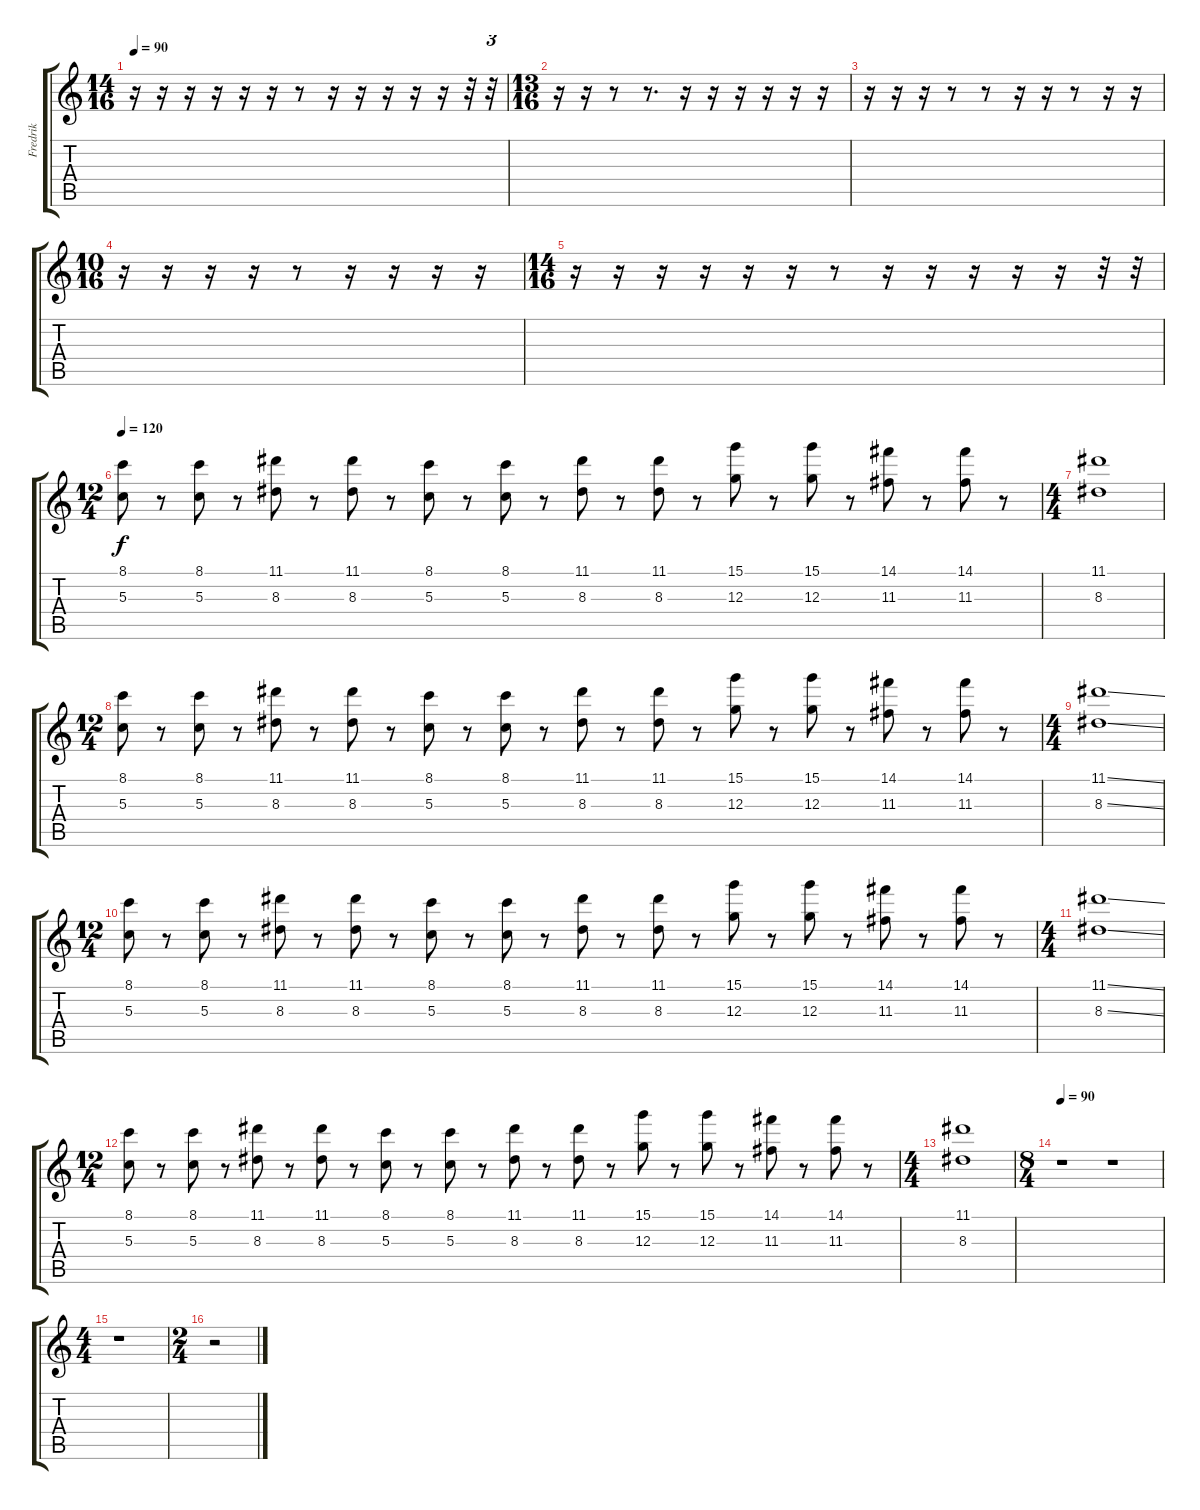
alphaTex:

\track ("Fredrik" "Fredrik") {instrument electricguitarjazz}
\staff {score tabs}
\tuning (E4 B3 G3 D3 A2 E2) {hide}
\ts (14 16)
\tempo 90
\clef g2
\ks c
r.16{dy f} r.16 r.16 r.16 r.16 r.16 r.8 r.16 r.16 r.16 r.16 r.16 r.32 r.32{tu (3 2)} |
\ts (13 16)
r.16 r.16 r.8 r.8{d} r.16 r.16 r.16 r.16 r.16 r.16 |
r.16 r.16 r.16 r.8 r.8 r.16 r.16 r.8 r.16 r.16 |
\ts (10 16)
r.16 r.16 r.16 r.16 r.8 r.16 r.16 r.16 r.16 |
\ts (14 16)
r.16 r.16 r.16 r.16 r.16 r.16 r.8 r.16 r.16 r.16 r.16 r.16 r.32 r.32{tu (3 2)} |
\ts (12 4)
\tempo 120
(8.1 5.3).8 r.8 (8.1 5.3).8 r.8 (11.1 8.3).8 r.8 (11.1 8.3).8 r.8 (8.1 5.3).8 r.8 (8.1 5.3).8 r.8 (11.1 8.3).8 r.8 (11.1 8.3).8 r.8 (15.1 12.3).8 r.8 (15.1 12.3).8 r.8 (14.1 11.3).8 r.8 (14.1 11.3).8 r.8 |
\ts (4 4)
(11.1 8.3).1 |
\ts (12 4)
(8.1 5.3).8 r.8 (8.1 5.3).8 r.8 (11.1 8.3).8 r.8 (11.1 8.3).8 r.8 (8.1 5.3).8 r.8 (8.1 5.3).8 r.8 (11.1 8.3).8 r.8 (11.1 8.3).8 r.8 (15.1 12.3).8 r.8 (15.1 12.3).8 r.8 (14.1 11.3).8 r.8 (14.1 11.3).8 r.8 |
\ts (4 4)
(11.1{ss} 8.3{ss}).1 |
\ts (12 4)
(8.1 5.3).8 r.8 (8.1 5.3).8 r.8 (11.1 8.3).8 r.8 (11.1 8.3).8 r.8 (8.1 5.3).8 r.8 (8.1 5.3).8 r.8 (11.1 8.3).8 r.8 (11.1 8.3).8 r.8 (15.1 12.3).8 r.8 (15.1 12.3).8 r.8 (14.1 11.3).8 r.8 (14.1 11.3).8 r.8 |
\ts (4 4)
(11.1{ss} 8.3{ss}).1 |
\ts (12 4)
(8.1 5.3).8 r.8 (8.1 5.3).8 r.8 (11.1 8.3).8 r.8 (11.1 8.3).8 r.8 (8.1 5.3).8 r.8 (8.1 5.3).8 r.8 (11.1 8.3).8 r.8 (11.1 8.3).8 r.8 (15.1 12.3).8 r.8 (15.1 12.3).8 r.8 (14.1 11.3).8 r.8 (14.1 11.3).8 r.8 |
\ts (4 4)
(11.1 8.3).1 |
\ts (8 4)
\tempo 90
r.1 r.1 |
\ts (4 4)
r.1 |
\ts (2 4)
r.2
